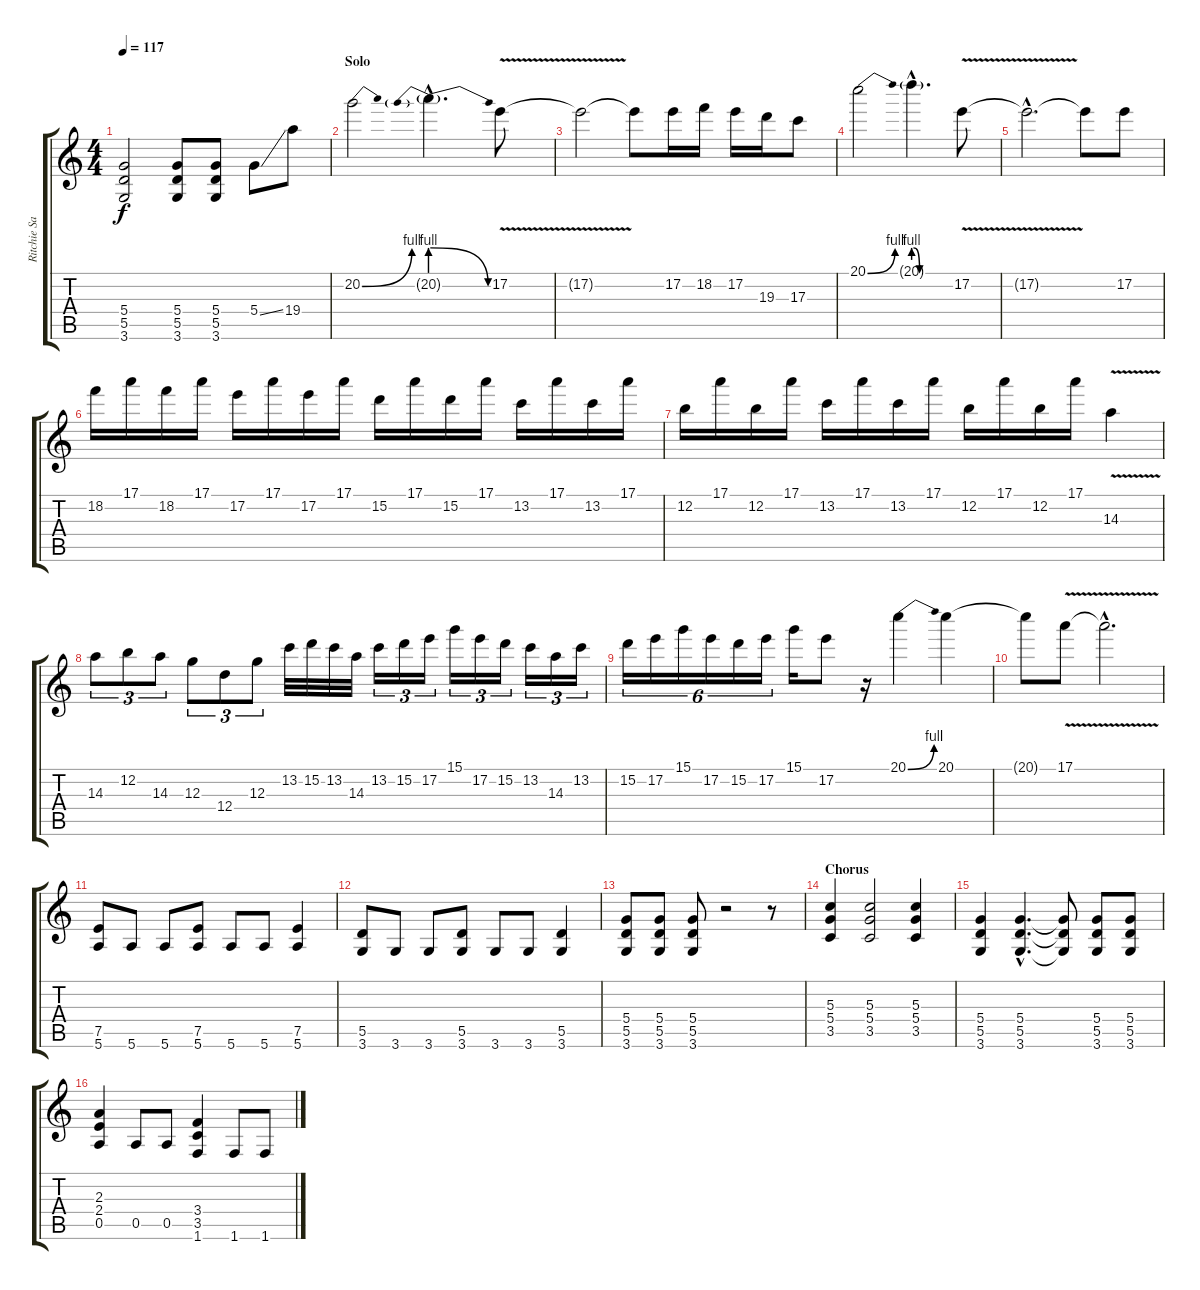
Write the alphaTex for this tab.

\track ("Ritchie Sambora" "Ritchie Sa") {instrument overdrivenguitar}
\staff {score tabs}
\tuning (E4 B3 G3 D3 A2 E2) {hide}
\ts (4 4)
\tempo 117
\clef g2
\ks c
(5.4 5.5 3.6).2{dy f} (5.4 5.5 3.6).8 (5.4 5.5 3.6).8 5.4{ss}.8 19.4.8 |
\section ("" "Solo")
20.2{be (bend 0 0 60 4)}.2{volume 14 balance 11} 20.2{be (prebendrelease 0 4 60 0) g hac}.4{d} 17.2{v}.8 |
17.2{t}.2 17.2{t}.8 17.2.16 18.2.16 17.2.16 19.3.16 17.3.8 |
20.1{be (bend 0 0 60 4)}.2 20.1{be (custom 0 4 10 0 20 0 40 0 60 0) g hac}.4{d} 17.2{v}.8 |
17.2{hac t}.2{d} 17.2{t}.8 17.2.8 |
18.2.16 17.1.16 18.2.16 17.1.16 17.2.16 17.1.16 17.2.16 17.1.16 15.2.16 17.1.16 15.2.16 17.1.16 13.2.16 17.1.16 13.2.16 17.1.16 |
12.2.16 17.1.16 12.2.16 17.1.16 13.2.16 17.1.16 13.2.16 17.1.16 12.2.16 17.1.16 12.2.16 17.1.16 14.3{v}.4 |
14.3.8{tu (3 2)} 12.2.8{tu (3 2)} 14.3.8{tu (3 2)} 12.3.8{tu (3 2)} 12.4.8{tu (3 2)} 12.3.8{tu (3 2)} 13.2.32 15.2.32 13.2.32 14.3.32 13.2.16{tu (3 2)} 15.2.16{tu (3 2)} 17.2.16{tu (3 2)} 15.1.16{tu (3 2)} 17.2.16{tu (3 2)} 15.2.16{tu (3 2)} 13.2.16{tu (3 2)} 14.3.16{tu (3 2)} 13.2.16{tu (3 2)} |
15.2.16{tu (6 4)} 17.2.16{tu (6 4)} 15.1.16{tu (6 4)} 17.2.16{tu (6 4)} 15.2.16{tu (6 4)} 17.2.16{tu (6 4)} 15.1.16 17.2.8 r.16 20.1{be (bend 0 0 60 4)}.4 20.1.4 |
20.1{t}.8 17.1{v}.8 17.1{hac t}.2{d} |
(7.5 5.6).8{volume 11} 5.6.8 5.6.8 (7.5 5.6).8 5.6.8 5.6.8 (7.5 5.6).4 |
(5.5 3.6).8 3.6.8 3.6.8 (5.5 3.6).8 3.6.8 3.6.8 (5.5 3.6).4 |
(5.4 5.5 3.6).8 (5.4 5.5 3.6).8 (5.4 5.5 3.6).8 r.2 r.8 |
\section ("" "Chorus ")
(5.3 5.4 3.5).4{balance 11} (5.3 5.4 3.5).2 (5.3 5.4 3.5).4 |
(5.4 5.5 3.6).4 (5.4{hac} 5.5{hac} 3.6{hac}).4{d} (5.4{t} 5.5{t} 3.6{t}).8 (5.4 5.5 3.6).8 (5.4 5.5 3.6).8 |
(2.3 2.4 0.5).4 0.5.8 0.5.8 (3.4 3.5 1.6).4 1.6.8 1.6.8
